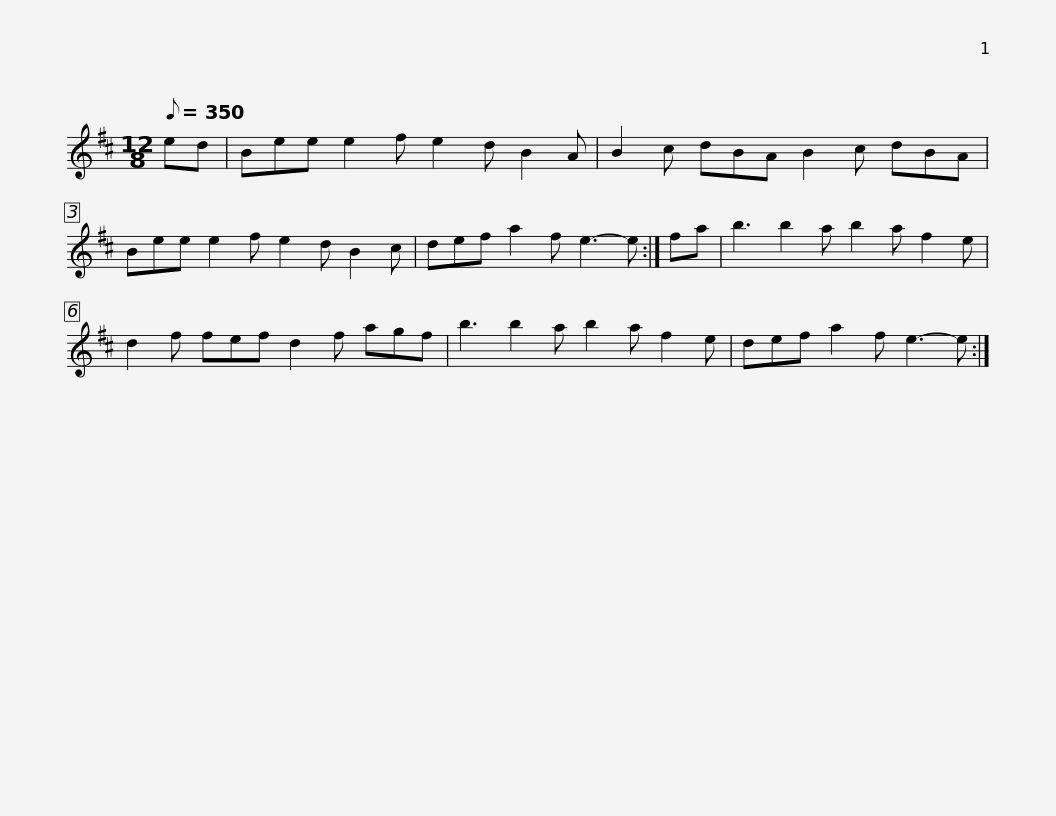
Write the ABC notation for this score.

X:1
L:1/8
Q:1/8=350
M:12/8
I:linebreak $
K:D
V:1 treble
V:1
 ed | Bee e2 f e2 d B2 A | B2 c dBA B2 c dBA | Bee e2 f e2 d B2 c | def a2 f e3- e :| %5
 fa |$ b3 b2 a b2 a f2 e | d2 f fef d2 f agf | b3 b2 a b2 a f2 e | def a2 f e3- e :| %10
